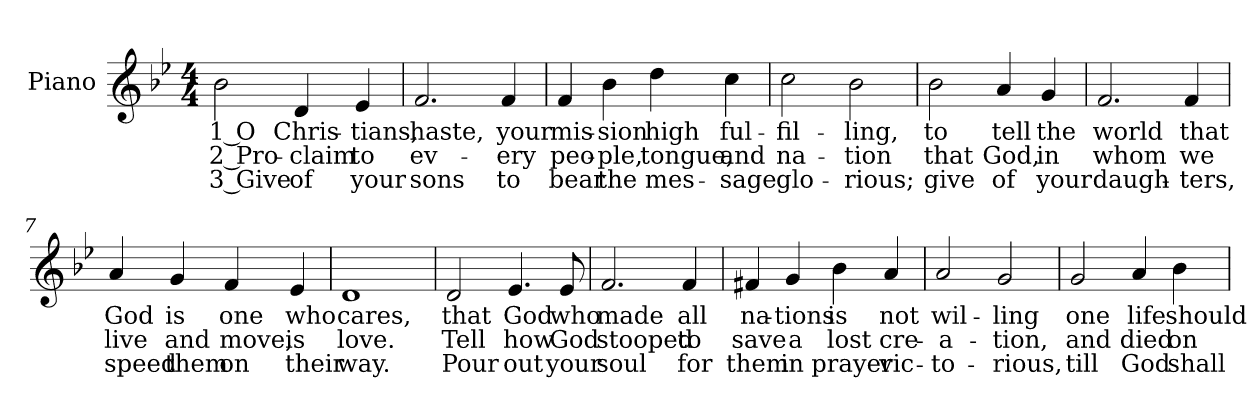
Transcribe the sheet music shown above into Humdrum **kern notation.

**kern	**text	**text	**text
*part1	*part1	*part1	*part1
*staff1	*staff1	*staff1	*staff1
*I"Piano	*	*	*
*I'Pno.	*	*	*
!!LO:PB:g=z
*clefG2	*	*	*
*k[b-e-]	*	*	*
*B-:	*	*	*
*M4/4	*	*	*
=1	=1	=1	=1
!	!LO:LY:b:color=#000000	!LO:LY:b:color=#000000	!LO:LY:b:color=#000000
2b-i\	1 O	2 Pro-	3 Give
!	!LO:LY:b:color=#000000	!LO:LY:b:color=#000000	!LO:LY:b:color=#000000
4di/	Chris-	-claim	of
!	!LO:LY:b:color=#000000	!LO:LY:b:color=#000000	!LO:LY:b:color=#000000
4e-i/	-tians,	to	your
=2	=2	=2	=2
!	!LO:LY:b:color=#000000	!LO:LY:b:color=#000000	!LO:LY:b:color=#000000
2.fi/	haste,	ev-	sons
!	!LO:LY:b:color=#000000	!LO:LY:b:color=#000000	!LO:LY:b:color=#000000
4fi/	your	-ery	to
=3	=3	=3	=3
!	!LO:LY:b:color=#000000	!LO:LY:b:color=#000000	!LO:LY:b:color=#000000
4fi/	mis-	peo-	bear
!	!LO:LY:b:color=#000000	!LO:LY:b:color=#000000	!LO:LY:b:color=#000000
4b-i\	-sion	-ple,	the
!	!LO:LY:b:color=#000000	!LO:LY:b:color=#000000	!LO:LY:b:color=#000000
4ddi\	high	tongue,	mes-
!	!LO:LY:b:color=#000000	!LO:LY:b:color=#000000	!LO:LY:b:color=#000000
4cci\	ful-	and	-sage
=4	=4	=4	=4
!	!LO:LY:b:color=#000000	!LO:LY:b:color=#000000	!LO:LY:b:color=#000000
2cci\	-fil-	na-	glo-
!	!LO:LY:b:color=#000000	!LO:LY:b:color=#000000	!LO:LY:b:color=#000000
2b-i\	-ling,	-tion	-rious;
!!LO:LB:g=z
=5	=5	=5	=5
!	!LO:LY:b:color=#000000	!LO:LY:b:color=#000000	!LO:LY:b:color=#000000
2b-i\	to	that	give
!	!LO:LY:b:color=#000000	!LO:LY:b:color=#000000	!LO:LY:b:color=#000000
4ai/	tell	God,	of
!	!LO:LY:b:color=#000000	!LO:LY:b:color=#000000	!LO:LY:b:color=#000000
4gi/	the	in	your
=6	=6	=6	=6
!	!LO:LY:b:color=#000000	!LO:LY:b:color=#000000	!LO:LY:b:color=#000000
2.fi/	world	whom	daugh-
!	!LO:LY:b:color=#000000	!LO:LY:b:color=#000000	!LO:LY:b:color=#000000
4fi/	that	we	-ters,
=7	=7	=7	=7
!	!LO:LY:b:color=#000000	!LO:LY:b:color=#000000	!LO:LY:b:color=#000000
4ai/	God	live	speed
!	!LO:LY:b:color=#000000	!LO:LY:b:color=#000000	!LO:LY:b:color=#000000
4gi/	is	and	them
!	!LO:LY:b:color=#000000	!LO:LY:b:color=#000000	!LO:LY:b:color=#000000
4fi/	one	move,	on
!	!LO:LY:b:color=#000000	!LO:LY:b:color=#000000	!LO:LY:b:color=#000000
4e-i/	who	is	their
=8	=8	=8	=8
!	!LO:LY:b:color=#000000	!LO:LY:b:color=#000000	!LO:LY:b:color=#000000
1di	cares,	love.	way.
=9	=9	=9	=9
!	!LO:LY:b:color=#000000	!LO:LY:b:color=#000000	!LO:LY:b:color=#000000
2di/	that	Tell	Pour
!	!LO:LY:b:color=#000000	!LO:LY:b:color=#000000	!LO:LY:b:color=#000000
4.e-i/	God	how	out
!	!LO:LY:b:color=#000000	!LO:LY:b:color=#000000	!LO:LY:b:color=#000000
8e-i/	who	God	your
!!LO:LB:g=z
=10	=10	=10	=10
!	!LO:LY:b:color=#000000	!LO:LY:b:color=#000000	!LO:LY:b:color=#000000
2.fi/	made	stooped	soul
!	!LO:LY:b:color=#000000	!LO:LY:b:color=#000000	!LO:LY:b:color=#000000
4fi/	all	to	for
=11	=11	=11	=11
!	!LO:LY:b:color=#000000	!LO:LY:b:color=#000000	!LO:LY:b:color=#000000
4f#Xi/	na-	save	them
!	!LO:LY:b:color=#000000	!LO:LY:b:color=#000000	!LO:LY:b:color=#000000
4gi/	-tions	a	in
!	!LO:LY:b:color=#000000	!LO:LY:b:color=#000000	!LO:LY:b:color=#000000
4b-i\	is	lost	prayer
!	!LO:LY:b:color=#000000	!LO:LY:b:color=#000000	!LO:LY:b:color=#000000
4ai/	not	cre-	vic-
=12	=12	=12	=12
!	!LO:LY:b:color=#000000	!LO:LY:b:color=#000000	!LO:LY:b:color=#000000
2ai/	wil-	-a-	-to-
!	!LO:LY:b:color=#000000	!LO:LY:b:color=#000000	!LO:LY:b:color=#000000
2gi/	-ling	-tion,	-rious,
=13	=13	=13	=13
!	!LO:LY:b:color=#000000	!LO:LY:b:color=#000000	!LO:LY:b:color=#000000
2gi/	one	and	till
!	!LO:LY:b:color=#000000	!LO:LY:b:color=#000000	!LO:LY:b:color=#000000
4ai/	life	died	God
!	!LO:LY:b:color=#000000	!LO:LY:b:color=#000000	!LO:LY:b:color=#000000
4b-i\	should	on	shall
=	=	=	=
*-	*-	*-	*-
